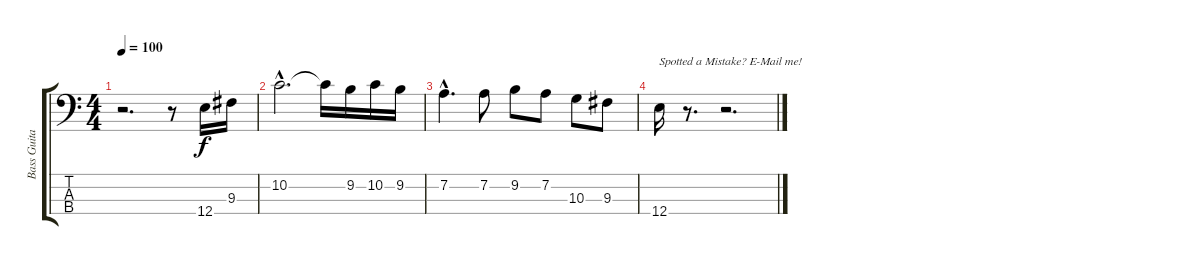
\track ("Bass Guitar" "Bass Guita") {instrument electricbasspick}
\staff {score tabs}
\tuning (G2 D2 A1 E1) {hide}
\ts (4 4)
\tempo 100
\clef f4
\ks c
r.2{d dy f} r.8 12.4.16 9.3.16 |
10.2{hac}.2{d} 10.2{t}.16 9.2.16 10.2.16 9.2.16 |
7.2{hac}.4{d} 7.2.8 9.2.8 7.2.8 10.3.8 9.3.8 |
12.4.16{txt "Spotted a Mistake? E-Mail me!"} r.8{d} r.2{d}
